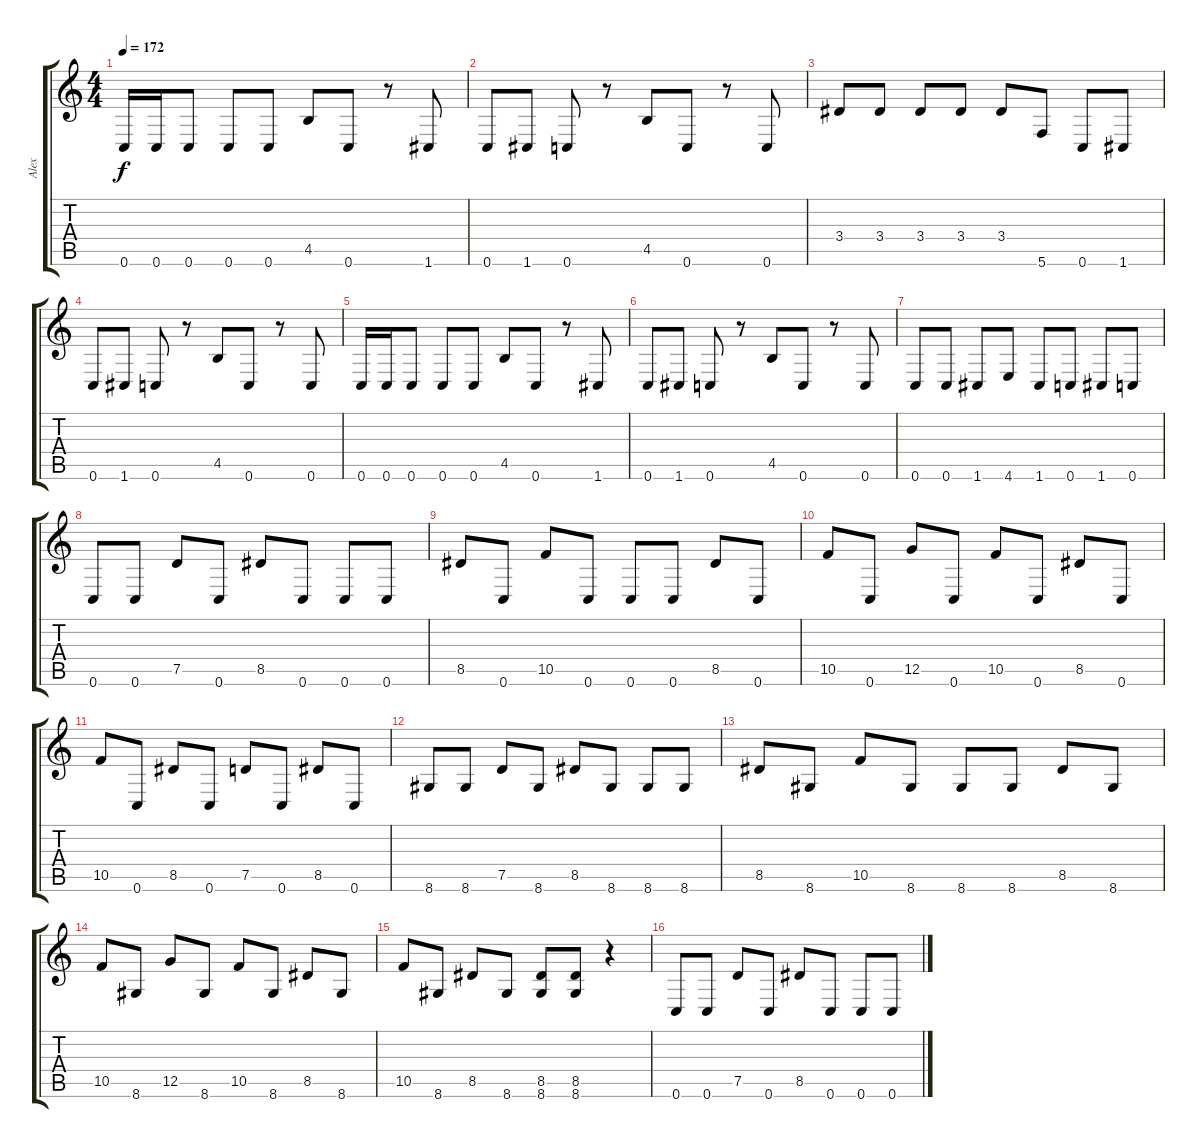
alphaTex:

\track ("Alex" "Alex") {instrument distortionguitar}
\staff {score tabs}
\tuning (D4 A3 F3 C3 G2 C2) {hide}
\ts (4 4)
\tempo 172
\clef g2
\ks c
0.6.16{dy f} 0.6.16 0.6.8 0.6.8 0.6.8 4.5.8 0.6.8 r.8 1.6.8 |
0.6.8 1.6.8 0.6.8 r.8 4.5.8 0.6.8 r.8 0.6.8 |
3.4.8 3.4.8 3.4.8 3.4.8 3.4.8 5.6.8 0.6.8 1.6.8 |
0.6.8 1.6.8 0.6.8 r.8 4.5.8 0.6.8 r.8 0.6.8 |
0.6.16 0.6.16 0.6.8 0.6.8 0.6.8 4.5.8 0.6.8 r.8 1.6.8 |
0.6.8 1.6.8 0.6.8 r.8 4.5.8 0.6.8 r.8 0.6.8 |
0.6.8 0.6.8 1.6.8 4.6.8 1.6.8 0.6.8 1.6.8 0.6.8 |
0.6.8 0.6.8 7.5.8 0.6.8 8.5.8 0.6.8 0.6.8 0.6.8 |
8.5.8 0.6.8 10.5.8 0.6.8 0.6.8 0.6.8 8.5.8 0.6.8 |
10.5.8 0.6.8 12.5.8 0.6.8 10.5.8 0.6.8 8.5.8 0.6.8 |
10.5.8 0.6.8 8.5.8 0.6.8 7.5.8 0.6.8 8.5.8 0.6.8 |
8.6.8 8.6.8 7.5.8 8.6.8 8.5.8 8.6.8 8.6.8 8.6.8 |
8.5.8 8.6.8 10.5.8 8.6.8 8.6.8 8.6.8 8.5.8 8.6.8 |
10.5.8 8.6.8 12.5.8 8.6.8 10.5.8 8.6.8 8.5.8 8.6.8 |
10.5.8 8.6.8 8.5.8 8.6.8 (8.5 8.6).8 (8.5 8.6).8 r.4 |
0.6.8 0.6.8 7.5.8 0.6.8 8.5.8 0.6.8 0.6.8 0.6.8
